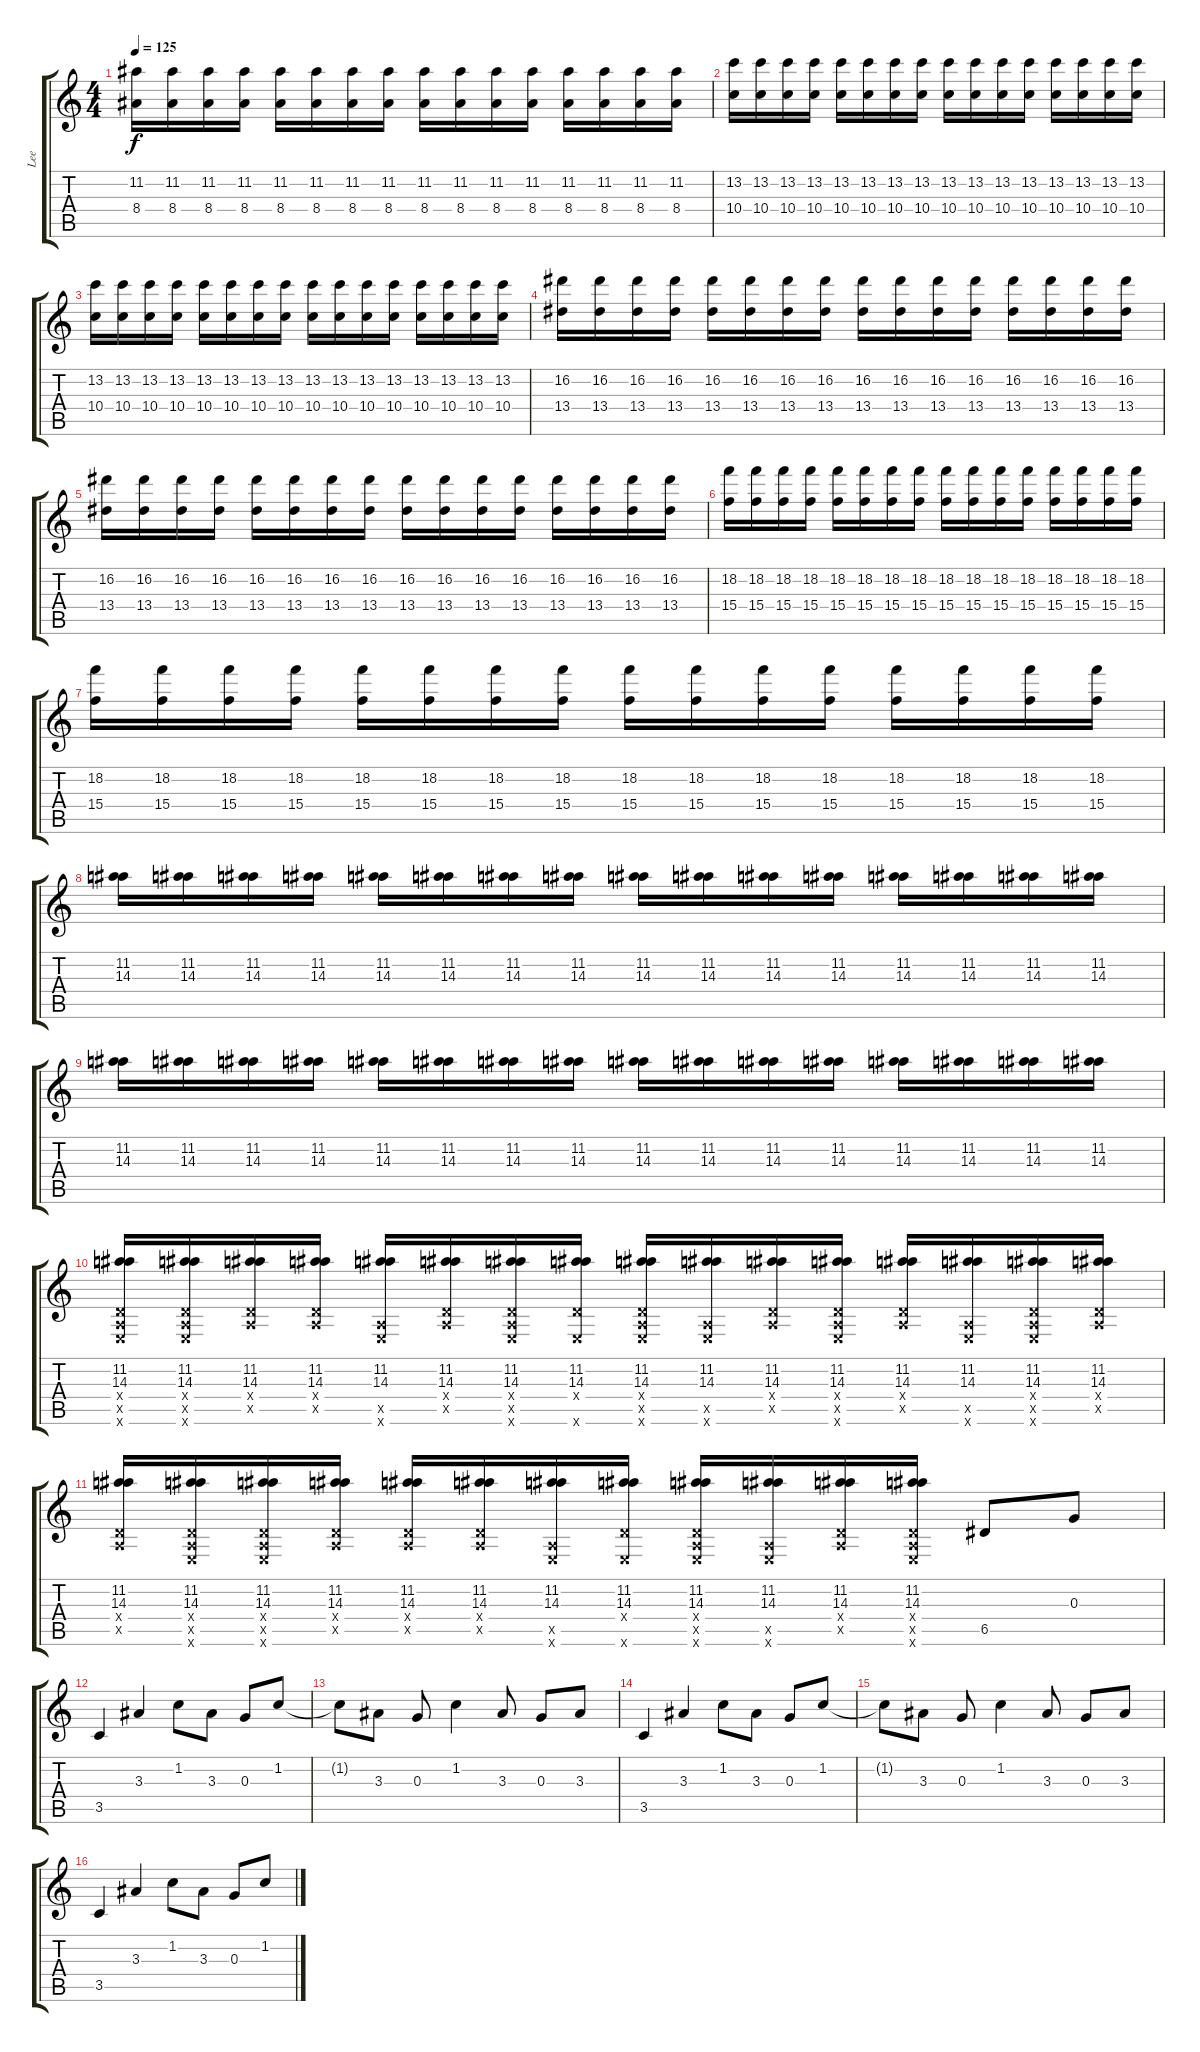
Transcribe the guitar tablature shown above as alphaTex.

\track ("Lee" "Lee") {instrument electricguitarjazz}
\staff {score tabs}
\tuning (E4 B3 G3 D3 A2 E2) {hide}
\ts (4 4)
\tempo 125
\clef g2
\ks c
(11.2 8.4).16{dy f} (11.2 8.4).16 (11.2 8.4).16 (11.2 8.4).16 (11.2 8.4).16 (11.2 8.4).16 (11.2 8.4).16 (11.2 8.4).16 (11.2 8.4).16 (11.2 8.4).16 (11.2 8.4).16 (11.2 8.4).16 (11.2 8.4).16 (11.2 8.4).16 (11.2 8.4).16 (11.2 8.4).16 |
(13.2 10.4).16 (13.2 10.4).16 (13.2 10.4).16 (13.2 10.4).16 (13.2 10.4).16 (13.2 10.4).16 (13.2 10.4).16 (13.2 10.4).16 (13.2 10.4).16 (13.2 10.4).16 (13.2 10.4).16 (13.2 10.4).16 (13.2 10.4).16 (13.2 10.4).16 (13.2 10.4).16 (13.2 10.4).16 |
(13.2 10.4).16 (13.2 10.4).16 (13.2 10.4).16 (13.2 10.4).16 (13.2 10.4).16 (13.2 10.4).16 (13.2 10.4).16 (13.2 10.4).16 (13.2 10.4).16 (13.2 10.4).16 (13.2 10.4).16 (13.2 10.4).16 (13.2 10.4).16 (13.2 10.4).16 (13.2 10.4).16 (13.2 10.4).16 |
(16.2 13.4).16 (16.2 13.4).16 (16.2 13.4).16 (16.2 13.4).16 (16.2 13.4).16 (16.2 13.4).16 (16.2 13.4).16 (16.2 13.4).16 (16.2 13.4).16 (16.2 13.4).16 (16.2 13.4).16 (16.2 13.4).16 (16.2 13.4).16 (16.2 13.4).16 (16.2 13.4).16 (16.2 13.4).16 |
(16.2 13.4).16 (16.2 13.4).16 (16.2 13.4).16 (16.2 13.4).16 (16.2 13.4).16 (16.2 13.4).16 (16.2 13.4).16 (16.2 13.4).16 (16.2 13.4).16 (16.2 13.4).16 (16.2 13.4).16 (16.2 13.4).16 (16.2 13.4).16 (16.2 13.4).16 (16.2 13.4).16 (16.2 13.4).16 |
(18.2 15.4).16 (18.2 15.4).16 (18.2 15.4).16 (18.2 15.4).16 (18.2 15.4).16 (18.2 15.4).16 (18.2 15.4).16 (18.2 15.4).16 (18.2 15.4).16 (18.2 15.4).16 (18.2 15.4).16 (18.2 15.4).16 (18.2 15.4).16 (18.2 15.4).16 (18.2 15.4).16 (18.2 15.4).16 |
(18.2 15.4).16 (18.2 15.4).16 (18.2 15.4).16 (18.2 15.4).16 (18.2 15.4).16 (18.2 15.4).16 (18.2 15.4).16 (18.2 15.4).16 (18.2 15.4).16 (18.2 15.4).16 (18.2 15.4).16 (18.2 15.4).16 (18.2 15.4).16 (18.2 15.4).16 (18.2 15.4).16 (18.2 15.4).16 |
(11.2 14.3).16 (11.2 14.3).16 (11.2 14.3).16 (11.2 14.3).16 (11.2 14.3).16 (11.2 14.3).16 (11.2 14.3).16 (11.2 14.3).16 (11.2 14.3).16 (11.2 14.3).16 (11.2 14.3).16 (11.2 14.3).16 (11.2 14.3).16 (11.2 14.3).16 (11.2 14.3).16 (11.2 14.3).16 |
(11.2 14.3).16 (11.2 14.3).16 (11.2 14.3).16 (11.2 14.3).16 (11.2 14.3).16 (11.2 14.3).16 (11.2 14.3).16 (11.2 14.3).16 (11.2 14.3).16 (11.2 14.3).16 (11.2 14.3).16 (11.2 14.3).16 (11.2 14.3).16 (11.2 14.3).16 (11.2 14.3).16 (11.2 14.3).16 |
(11.2 14.3 0.4{x} 0.5{x} 0.6{x}).16 (11.2 14.3 0.4{x} 0.5{x} 0.6{x}).16 (11.2 14.3 0.4{x} 0.5{x}).16 (11.2 14.3 0.4{x} 0.5{x}).16 (11.2 14.3 0.5{x} 0.6{x}).16 (11.2 14.3 0.4{x} 0.5{x}).16 (11.2 14.3 0.4{x} 0.5{x} 0.6{x}).16 (11.2 14.3 0.4{x} 0.6{x}).16 (11.2 14.3 0.4{x} 0.5{x} 0.6{x}).16 (11.2 14.3 0.5{x} 0.6{x}).16 (11.2 14.3 0.4{x} 0.5{x}).16 (11.2 14.3 0.4{x} 0.5{x} 0.6{x}).16 (11.2 14.3 0.4{x} 0.5{x}).16 (11.2 14.3 0.5{x} 0.6{x}).16 (11.2 14.3 0.4{x} 0.5{x} 0.6{x}).16 (11.2 14.3 0.4{x} 0.5{x}).16 |
(11.2 14.3 0.4{x} 0.5{x}).16 (11.2 14.3 0.4{x} 0.5{x} 0.6{x}).16 (11.2 14.3 0.4{x} 0.5{x} 0.6{x}).16 (11.2 14.3 0.4{x} 0.5{x}).16 (11.2 14.3 0.4{x} 0.5{x}).16 (11.2 14.3 0.4{x} 0.5{x}).16 (11.2 14.3 0.5{x} 0.6{x}).16 (11.2 14.3 0.4{x} 0.6{x}).16 (11.2 14.3 0.4{x} 0.5{x} 0.6{x}).16 (11.2 14.3 0.5{x} 0.6{x}).16 (11.2 14.3 0.4{x} 0.5{x}).16 (11.2 14.3 0.4{x} 0.5{x} 0.6{x}).16 6.5.8 0.3.8 |
3.5.4{instrument electricguitarjazz} 3.3.4 1.2.8 3.3.8 0.3.8 1.2.8 |
1.2{t}.8 3.3.8 0.3.8 1.2.4 3.3.8 0.3.8 3.3.8 |
3.5.4 3.3.4 1.2.8 3.3.8 0.3.8 1.2.8 |
1.2{t}.8 3.3.8 0.3.8 1.2.4 3.3.8 0.3.8 3.3.8 |
3.5.4 3.3.4 1.2.8 3.3.8 0.3.8 1.2.8
